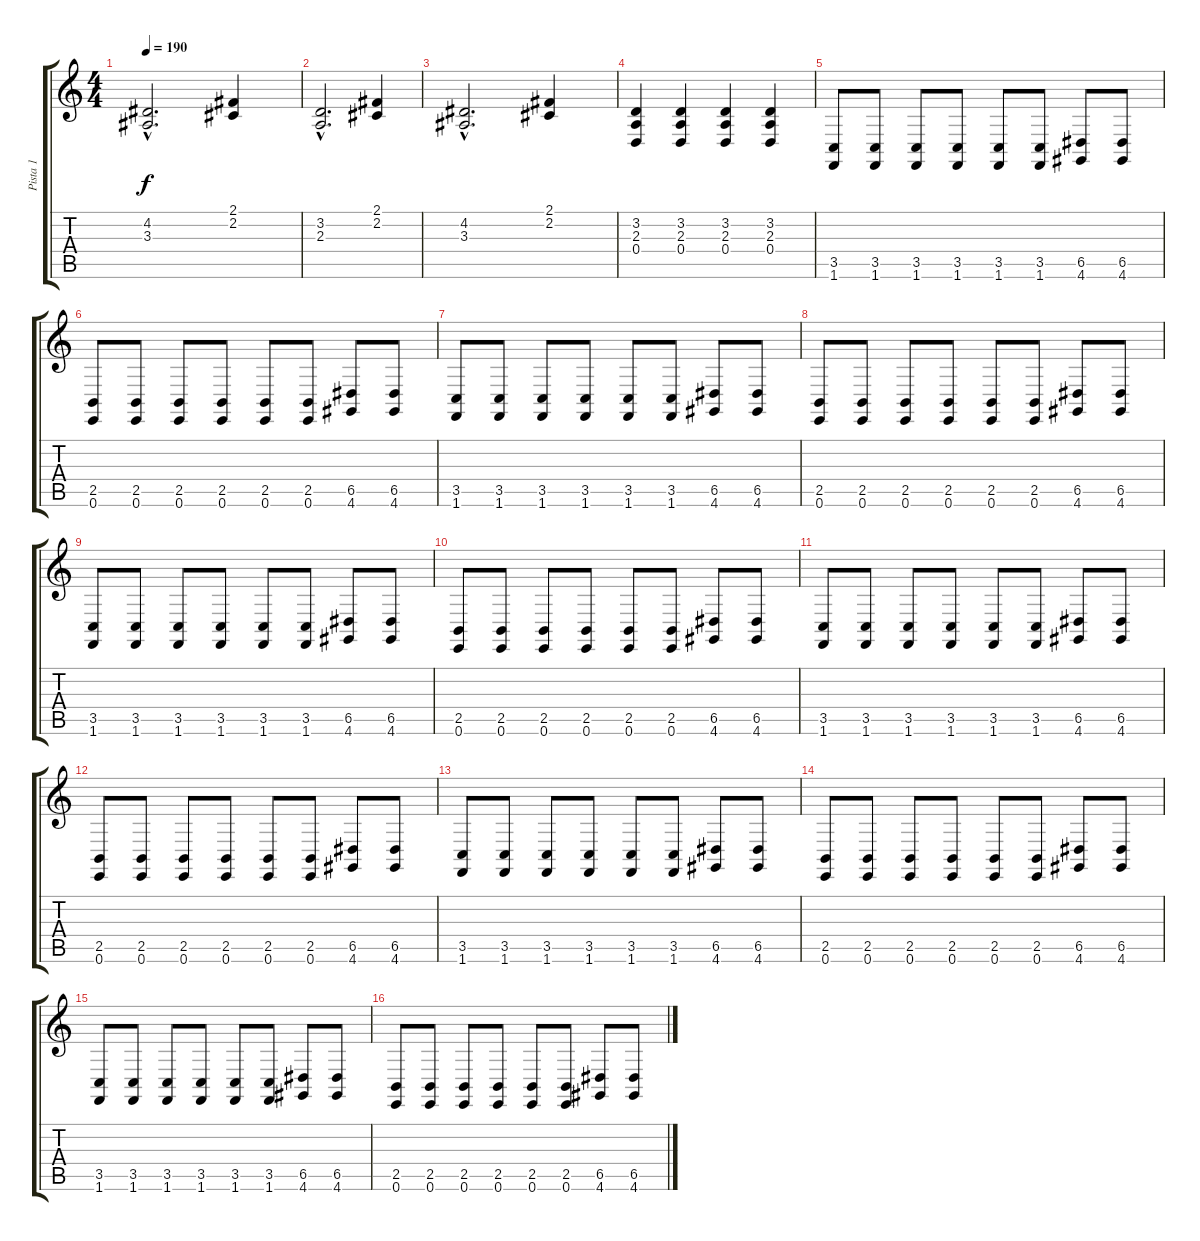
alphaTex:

\track ("Pista 1" "Pista 1") {instrument churchorgan}
\staff {score tabs}
\tuning (E4 B3 G3 D3 A2 E2) {hide}
\ts (4 4)
\tempo 190
\clef g2
\ks c
(4.2{hac} 3.3{hac}).2{d dy f instrument churchorgan} (2.1 2.2).4 |
(3.2{hac} 2.3{hac}).2{d} (2.1 2.2).4 |
(4.2{hac} 3.3{hac}).2{d} (2.1 2.2).4 |
(3.2 2.3 0.4).4 (3.2 2.3 0.4).4 (3.2 2.3 0.4).4 (3.2 2.3 0.4).4 |
(3.5 1.6).8 (3.5 1.6).8 (3.5 1.6).8 (3.5 1.6).8 (3.5 1.6).8 (3.5 1.6).8 (6.5 4.6).8 (6.5 4.6).8 |
(2.5 0.6).8 (2.5 0.6).8 (2.5 0.6).8 (2.5 0.6).8 (2.5 0.6).8 (2.5 0.6).8 (6.5 4.6).8 (6.5 4.6).8 |
(3.5 1.6).8 (3.5 1.6).8 (3.5 1.6).8 (3.5 1.6).8 (3.5 1.6).8 (3.5 1.6).8 (6.5 4.6).8 (6.5 4.6).8 |
(2.5 0.6).8 (2.5 0.6).8 (2.5 0.6).8 (2.5 0.6).8 (2.5 0.6).8 (2.5 0.6).8 (6.5 4.6).8 (6.5 4.6).8 |
(3.5 1.6).8 (3.5 1.6).8 (3.5 1.6).8 (3.5 1.6).8 (3.5 1.6).8 (3.5 1.6).8 (6.5 4.6).8 (6.5 4.6).8 |
(2.5 0.6).8 (2.5 0.6).8 (2.5 0.6).8 (2.5 0.6).8 (2.5 0.6).8 (2.5 0.6).8 (6.5 4.6).8 (6.5 4.6).8 |
(3.5 1.6).8 (3.5 1.6).8 (3.5 1.6).8 (3.5 1.6).8 (3.5 1.6).8 (3.5 1.6).8 (6.5 4.6).8 (6.5 4.6).8 |
(2.5 0.6).8 (2.5 0.6).8 (2.5 0.6).8 (2.5 0.6).8 (2.5 0.6).8 (2.5 0.6).8 (6.5 4.6).8 (6.5 4.6).8 |
(3.5 1.6).8 (3.5 1.6).8 (3.5 1.6).8 (3.5 1.6).8 (3.5 1.6).8 (3.5 1.6).8 (6.5 4.6).8 (6.5 4.6).8 |
(2.5 0.6).8 (2.5 0.6).8 (2.5 0.6).8 (2.5 0.6).8 (2.5 0.6).8 (2.5 0.6).8 (6.5 4.6).8 (6.5 4.6).8 |
(3.5 1.6).8 (3.5 1.6).8 (3.5 1.6).8 (3.5 1.6).8 (3.5 1.6).8 (3.5 1.6).8 (6.5 4.6).8 (6.5 4.6).8 |
(2.5 0.6).8 (2.5 0.6).8 (2.5 0.6).8 (2.5 0.6).8 (2.5 0.6).8 (2.5 0.6).8 (6.5 4.6).8 (6.5 4.6).8
